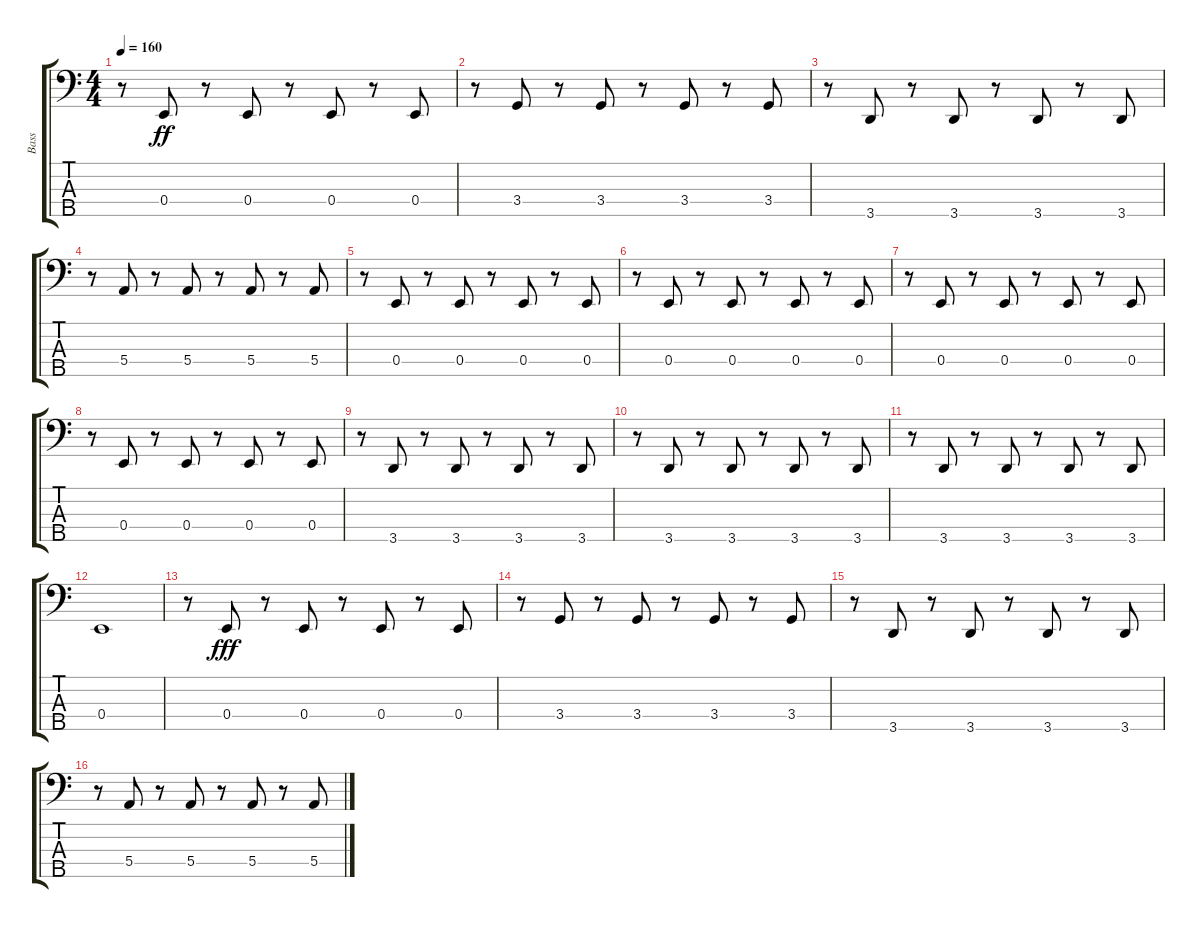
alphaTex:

\track ("Bass" "Bass") {instrument synthbass2}
\staff {score tabs}
\tuning (G2 D2 A1 E1 B0) {hide}
\ts (4 4)
\tempo 160
\clef f4
\ks c
r.8{dy ff} 0.4.8 r.8 0.4.8 r.8 0.4.8 r.8 0.4.8 |
r.8 3.4.8 r.8 3.4.8 r.8 3.4.8 r.8 3.4.8 |
r.8 3.5.8 r.8 3.5.8 r.8 3.5.8 r.8 3.5.8 |
r.8 5.4.8 r.8 5.4.8 r.8 5.4.8 r.8 5.4.8 |
r.8 0.4.8 r.8 0.4.8 r.8 0.4.8 r.8 0.4.8 |
r.8 0.4.8 r.8 0.4.8 r.8 0.4.8 r.8 0.4.8 |
r.8 0.4.8 r.8 0.4.8 r.8 0.4.8 r.8 0.4.8 |
r.8 0.4.8 r.8 0.4.8 r.8 0.4.8 r.8 0.4.8 |
r.8 3.5.8 r.8 3.5.8 r.8 3.5.8 r.8 3.5.8 |
r.8 3.5.8 r.8 3.5.8 r.8 3.5.8 r.8 3.5.8 |
r.8 3.5.8 r.8 3.5.8 r.8 3.5.8 r.8 3.5.8 |
0.4.1 |
r.8 0.4.8{dy fff} r.8 0.4.8 r.8 0.4.8 r.8 0.4.8 |
r.8 3.4.8 r.8 3.4.8 r.8 3.4.8 r.8 3.4.8 |
r.8 3.5.8 r.8 3.5.8 r.8 3.5.8 r.8 3.5.8 |
r.8 5.4.8 r.8 5.4.8 r.8 5.4.8 r.8 5.4.8
